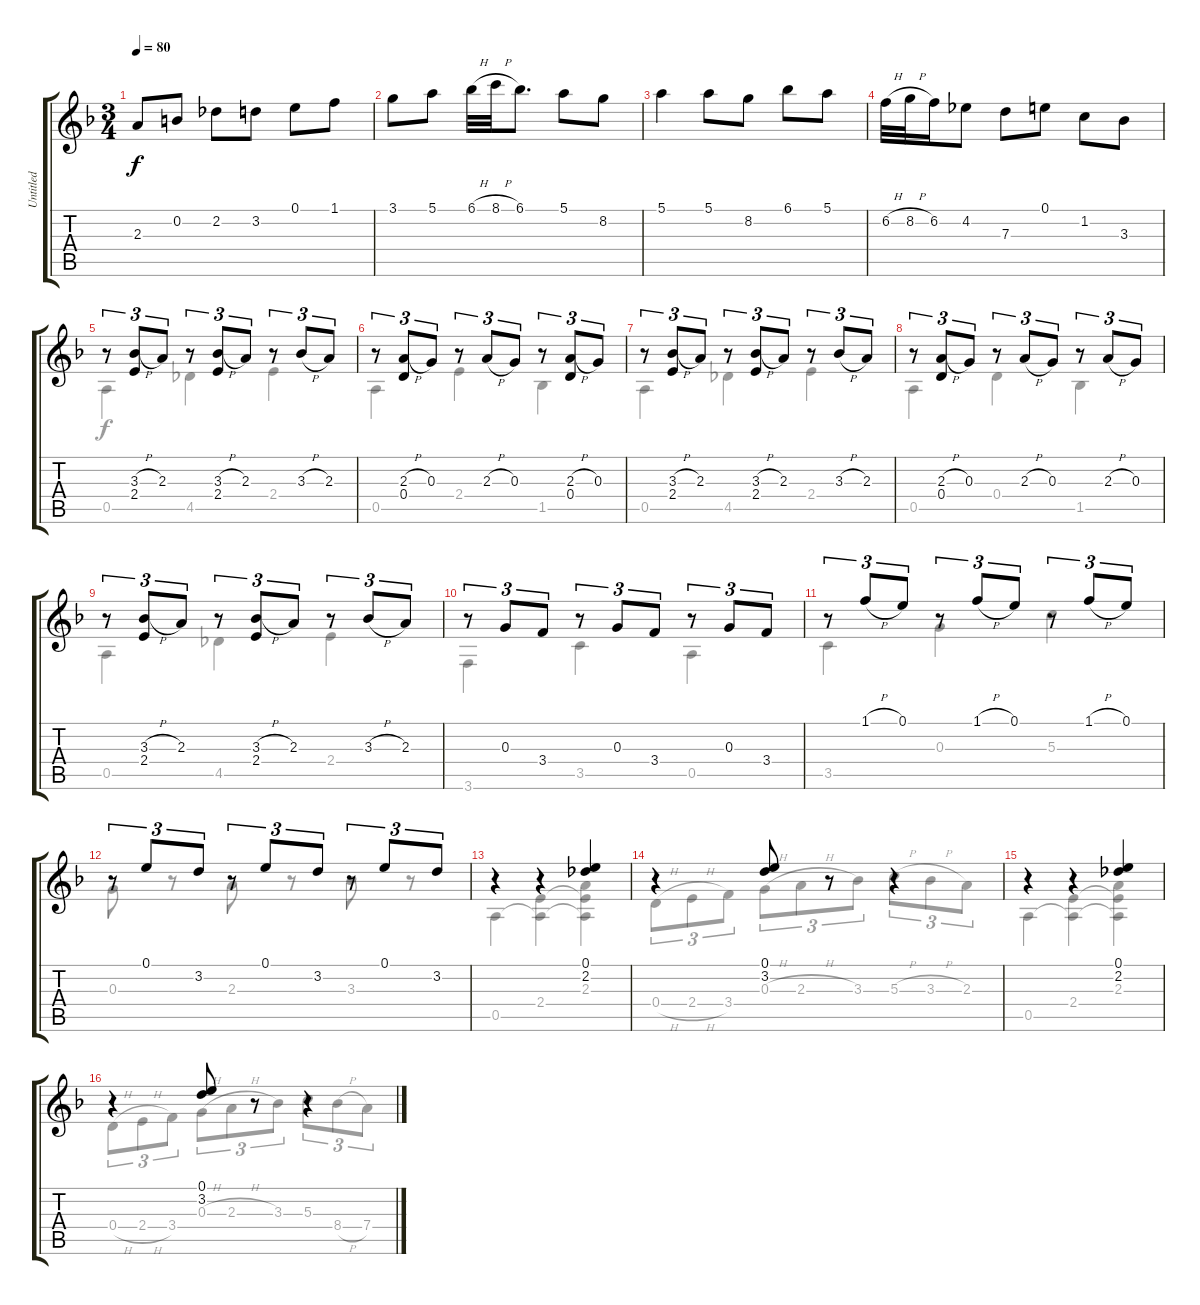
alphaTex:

\track ("Untitled" "Untitled") {instrument acousticguitarnylon}
\staff {score tabs}
\tuning (E4 B3 G3 D3 A2 D2) {hide}
\voice
\ts (3 4)
\tempo 80
\clef g2
\ks f
2.3.8{dy f} 0.2.8 2.2.8 3.2.8 0.1.8 1.1.8 |
3.1.8 5.1.8 6.1{h}.32 8.1{h}.32 6.1.8{d} 5.1.8 8.2.8 |
5.1.4 5.1.8 8.2.8 6.1.8 5.1.8 |
6.2{h}.32 8.2{h}.32 6.2.16 4.2.8 7.3.8 0.1.8 1.2.8 3.3.8 |
r.8{tu (3 2)} (3.3{h} 2.4).8{tu (3 2)} 2.3.8{tu (3 2)} r.8{tu (3 2)} (3.3{h} 2.4).8{tu (3 2)} 2.3.8{tu (3 2)} r.8{tu (3 2)} 3.3{h}.8{tu (3 2)} 2.3.8{tu (3 2)} |
r.8{tu (3 2)} (2.3{h} 0.4).8{tu (3 2)} 0.3.8{tu (3 2)} r.8{tu (3 2)} 2.3{h}.8{tu (3 2)} 0.3.8{tu (3 2)} r.8{tu (3 2)} (2.3{h} 0.4).8{tu (3 2)} 0.3.8{tu (3 2)} |
r.8{tu (3 2)} (3.3{h} 2.4).8{tu (3 2)} 2.3.8{tu (3 2)} r.8{tu (3 2)} (3.3{h} 2.4).8{tu (3 2)} 2.3.8{tu (3 2)} r.8{tu (3 2)} 3.3{h}.8{tu (3 2)} 2.3.8{tu (3 2)} |
r.8{tu (3 2)} (2.3{h} 0.4).8{tu (3 2)} 0.3.8{tu (3 2)} r.8{tu (3 2)} 2.3{h}.8{tu (3 2)} 0.3.8{tu (3 2)} r.8{tu (3 2)} 2.3{h}.8{tu (3 2)} 0.3.8{tu (3 2)} |
r.8{tu (3 2)} (3.3{h} 2.4).8{tu (3 2)} 2.3.8{tu (3 2)} r.8{tu (3 2)} (3.3{h} 2.4).8{tu (3 2)} 2.3.8{tu (3 2)} r.8{tu (3 2)} 3.3{h}.8{tu (3 2)} 2.3.8{tu (3 2)} |
r.8{tu (3 2)} 0.3.8{tu (3 2)} 3.4.8{tu (3 2)} r.8{tu (3 2)} 0.3.8{tu (3 2)} 3.4.8{tu (3 2)} r.8{tu (3 2)} 0.3.8{tu (3 2)} 3.4.8{tu (3 2)} |
r.8{tu (3 2)} 1.1{h}.8{tu (3 2)} 0.1.8{tu (3 2)} r.8{tu (3 2)} 1.1{h}.8{tu (3 2)} 0.1.8{tu (3 2)} r.8{tu (3 2)} 1.1{h}.8{tu (3 2)} 0.1.8{tu (3 2)} |
r.8{tu (3 2)} 0.1.8{tu (3 2)} 3.2.8{tu (3 2)} r.8{tu (3 2)} 0.1.8{tu (3 2)} 3.2.8{tu (3 2)} r.8{tu (3 2)} 0.1.8{tu (3 2)} 3.2.8{tu (3 2)} |
r.4 r.4 (0.1 2.2).4 |
r.4 (0.1 3.2).8 r.8 r.4 |
r.4 r.4 (0.1 2.2).4 |
r.4 (0.1 3.2).8 r.8 r.4
\voice
\clef g2
\ottava regular
\simile none
\ks f
|
|
|
|
0.5.4 4.5.4 2.4.4 |
0.5.4 2.4.4 1.5.4 |
0.5.4 4.5.4 2.4.4 |
0.5.4 0.4.4 1.5.4 |
0.5.4 4.5.4 2.4.4 |
3.6.4 3.5.4 0.5.4 |
3.5.4 0.3.4 5.3.4 |
0.3.8 r.8 2.3.8 r.8 3.3.8 r.8 |
0.5.4 (2.4 0.5{t}).4 (2.3 2.4{t} 0.5{t}).4 |
0.4{h}.8{tu (3 2)} 2.4{h}.8{tu (3 2)} 3.4.8{tu (3 2)} 0.3{h}.8{tu (3 2)} 2.3{h}.8{tu (3 2)} 3.3.8{tu (3 2)} 5.3{h}.8{tu (3 2)} 3.3{h}.8{tu (3 2)} 2.3.8{tu (3 2)} |
0.5.4 (2.4 0.5{t}).4 (2.3 2.4{t} 0.5{t}).4 |
0.4{h}.8{tu (3 2)} 2.4{h}.8{tu (3 2)} 3.4.8{tu (3 2)} 0.3{h}.8{tu (3 2)} 2.3{h}.8{tu (3 2)} 3.3.8{tu (3 2)} 5.3.8{tu (3 2)} 8.4{h}.8{tu (3 2)} 7.4.8{tu (3 2)}
